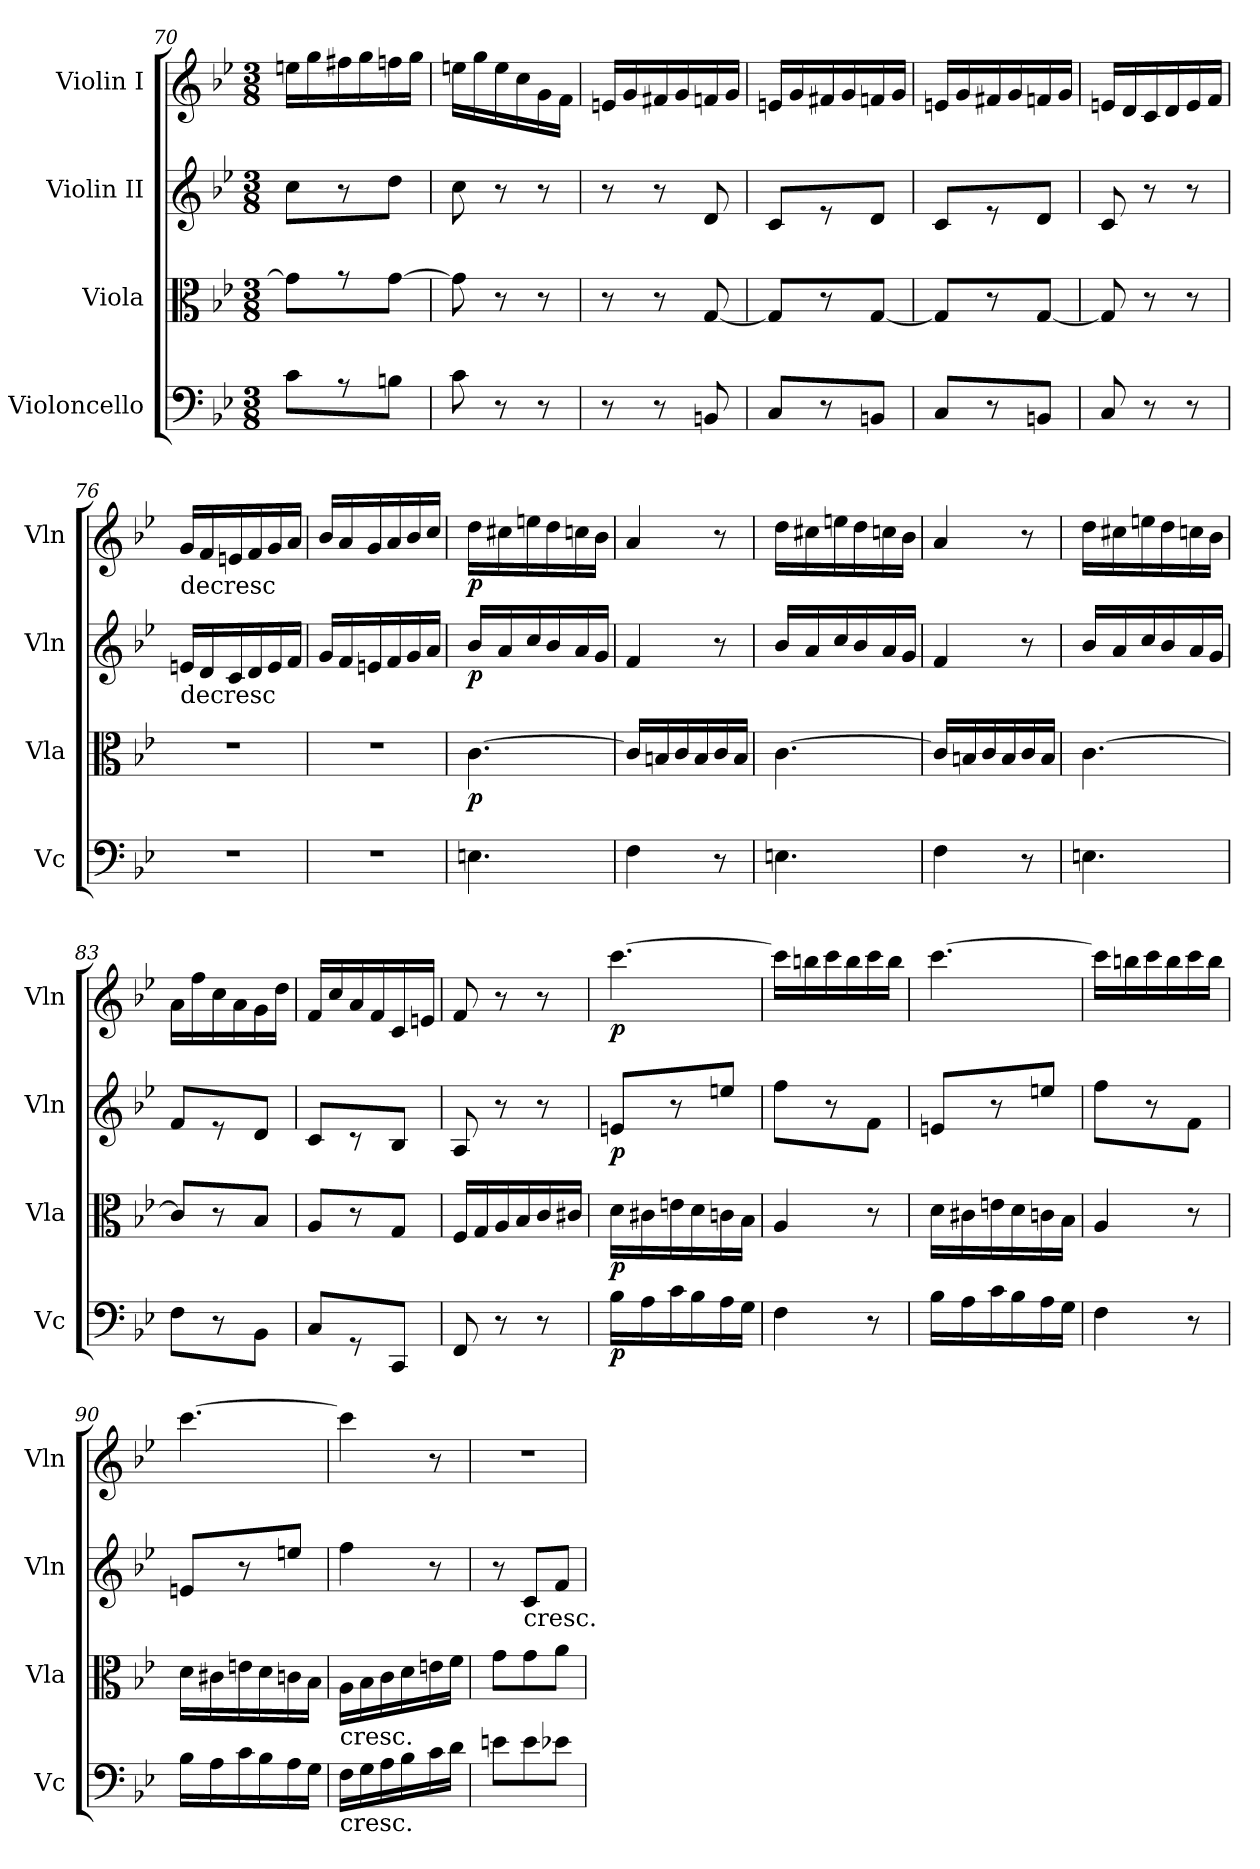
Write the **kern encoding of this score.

**kern	**dynam	**kern	**dynam	**kern	**dynam	**kern	**dynam
*part4	*part4	*part3	*part3	*part2	*part2	*part1	*part1
*staff4	*staff4	*staff3	*staff3	*staff2	*staff2	*staff1	*staff1
*I"Violoncello	*	*I"Viola	*	*I"Violin II	*	*I"Violin I	*
*I'Vc	*	*I'Vla	*	*I'Vln	*	*I'Vln	*
*clefF4	*	*clefC3	*	*clefG2	*	*clefG2	*
*k[b-e-]	*	*k[b-e-]	*	*k[b-e-]	*	*k[b-e-]	*
*M3/8	*	*M3/8	*	*M3/8	*	*M3/8	*
=70	=70	=70	=70	=70	=70	=70	=70
8c\L	.	8g\L]	.	8cc\L	.	16een\LL	.
.	.	.	.	.	.	16gg\	.
8r	.	8r	.	8r	.	16ff#X\	.
.	.	.	.	.	.	16gg\	.
8Bn\J	.	[8g\J	.	8dd\J	.	16ffn\	.
.	.	.	.	.	.	16gg\JJ	.
=71	=71	=71	=71	=71	=71	=71	=71
8c\	.	8g\]	.	8cc\	.	16een\LL	.
.	.	.	.	.	.	16gg\	.
8r	.	8r	.	8r	.	16ee\	.
.	.	.	.	.	.	16cc\	.
8r	.	8r	.	8r	.	16g\	.
.	.	.	.	.	.	16f\JJ	.
=72	=72	=72	=72	=72	=72	=72	=72
8r	.	8r	.	8r	.	16en/LL	.
.	.	.	.	.	.	16g/	.
8r	.	8r	.	8r	.	16f#X/	.
.	.	.	.	.	.	16g/	.
8BBn/	.	[8G/	.	8d/	.	16fn/	.
.	.	.	.	.	.	16g/JJ	.
=73	=73	=73	=73	=73	=73	=73	=73
8C/L	.	8G/L]	.	8c/L	.	16en/LL	.
.	.	.	.	.	.	16g/	.
8r	.	8r	.	8r	.	16f#X/	.
.	.	.	.	.	.	16g/	.
8BBn/J	.	[8G/J	.	8d/J	.	16fn/	.
.	.	.	.	.	.	16g/JJ	.
=74	=74	=74	=74	=74	=74	=74	=74
8C/L	.	8G/L]	.	8c/L	.	16en/LL	.
.	.	.	.	.	.	16g/	.
8r	.	8r	.	8r	.	16f#X/	.
.	.	.	.	.	.	16g/	.
8BBn/J	.	[8G/J	.	8d/J	.	16fn/	.
.	.	.	.	.	.	16g/JJ	.
=75	=75	=75	=75	=75	=75	=75	=75
8C/	.	8G/]	.	8c/	.	16en/LL	.
.	.	.	.	.	.	16d/	.
8r	.	8r	.	8r	.	16c/	.
.	.	.	.	.	.	16d/	.
8r	.	8r	.	8r	.	16e/	.
.	.	.	.	.	.	16f/JJ	.
=76	=76	=76	=76	=76	=76	=76	=76
!	!	!	!	!	!	!LO:TX:b:t=decresc	!
!	!	!	!	!LO:TX:b:t=decresc	!	!	!
4.r	.	4.r	.	16en/LL	.	16g/LL	.
.	.	.	.	16d/	.	16f/	.
.	.	.	.	16c/	.	16en/	.
.	.	.	.	16d/	.	16f/	.
.	.	.	.	16e/	.	16g/	.
.	.	.	.	16f/JJ	.	16a/JJ	.
=77	=77	=77	=77	=77	=77	=77	=77
4.r	.	4.r	.	16g/LL	.	16b-/LL	.
.	.	.	.	16f/	.	16a/	.
.	.	.	.	16en/	.	16g/	.
.	.	.	.	16f/	.	16a/	.
.	.	.	.	16g/	.	16b-/	.
.	.	.	.	16a/JJ	.	16cc/JJ	.
=78	=78	=78	=78	=78	=78	=78	=78
!	!	!	!LO:DY:b	!	!LO:DY:b	!	!LO:DY:b
4.En\	.	[4.c\	p	16b-/LL	p	16dd\LL	p
.	.	.	.	16a/	.	16cc#X\	.
.	.	.	.	16cc/	.	16een\	.
.	.	.	.	16b-/	.	16dd\	.
.	.	.	.	16a/	.	16ccn\	.
.	.	.	.	16g/JJ	.	16b-\JJ	.
=79	=79	=79	=79	=79	=79	=79	=79
4F\	.	16c/LL]	.	4f/	.	4a/	.
.	.	16Bn/	.	.	.	.	.
.	.	16c/	.	.	.	.	.
.	.	16B/	.	.	.	.	.
8r	.	16c/	.	8r	.	8r	.
.	.	16B/JJ	.	.	.	.	.
=80	=80	=80	=80	=80	=80	=80	=80
4.En\	.	[4.c\	.	16b-/LL	.	16dd\LL	.
.	.	.	.	16a/	.	16cc#X\	.
.	.	.	.	16cc/	.	16een\	.
.	.	.	.	16b-/	.	16dd\	.
.	.	.	.	16a/	.	16ccn\	.
.	.	.	.	16g/JJ	.	16b-\JJ	.
=81	=81	=81	=81	=81	=81	=81	=81
4F\	.	16c/LL]	.	4f/	.	4a/	.
.	.	16Bn/	.	.	.	.	.
.	.	16c/	.	.	.	.	.
.	.	16B/	.	.	.	.	.
8r	.	16c/	.	8r	.	8r	.
.	.	16B/JJ	.	.	.	.	.
=82	=82	=82	=82	=82	=82	=82	=82
4.En\	.	[4.c\	.	16b-/LL	.	16dd\LL	.
.	.	.	.	16a/	.	16cc#X\	.
.	.	.	.	16cc/	.	16een\	.
.	.	.	.	16b-/	.	16dd\	.
.	.	.	.	16a/	.	16ccn\	.
.	.	.	.	16g/JJ	.	16b-\JJ	.
=83	=83	=83	=83	=83	=83	=83	=83
8F\L	.	8c/L]	.	8f/L	.	16a\LL	.
.	.	.	.	.	.	16ff\	.
8r	.	8r	.	8r	.	16cc\	.
.	.	.	.	.	.	16a\	.
8BB-\J	.	8B-/J	.	8d/J	.	16g\	.
.	.	.	.	.	.	16dd\JJ	.
=84	=84	=84	=84	=84	=84	=84	=84
8C/L	.	8A/L	.	8c/L	.	16f/LL	.
.	.	.	.	.	.	16cc/	.
8r	.	8r	.	8r	.	16a/	.
.	.	.	.	.	.	16f/	.
8CC/J	.	8G/J	.	8B-/J	.	16c/	.
.	.	.	.	.	.	16en/JJ	.
=85	=85	=85	=85	=85	=85	=85	=85
8FF/	.	16F/LL	.	8A/	.	8f/	.
.	.	16G/	.	.	.	.	.
8r	.	16A/	.	8r	.	8r	.
.	.	16B-/	.	.	.	.	.
8r	.	16c/	.	8r	.	8r	.
.	.	16c#X/JJ	.	.	.	.	.
=86	=86	=86	=86	=86	=86	=86	=86
!	!LO:DY:b	!	!LO:DY:b	!	!LO:DY:b	!	!LO:DY:b
16B-\LL	p	16d\LL	p	8en/L	p	[4.ccc\	p
16A\	.	16c#X\	.	.	.	.	.
16c\	.	16en\	.	8r	.	.	.
16B-\	.	16d\	.	.	.	.	.
16A\	.	16cn\	.	8een/J	.	.	.
16G\JJ	.	16B-\JJ	.	.	.	.	.
=87	=87	=87	=87	=87	=87	=87	=87
4F\	.	4A/	.	8ff\L	.	16ccc\LL]	.
.	.	.	.	.	.	16bbn\	.
.	.	.	.	8r	.	16ccc\	.
.	.	.	.	.	.	16bb\	.
8r	.	8r	.	8f\J	.	16ccc\	.
.	.	.	.	.	.	16bb\JJ	.
=88	=88	=88	=88	=88	=88	=88	=88
16B-\LL	.	16d\LL	.	8en/L	.	[4.ccc\	.
16A\	.	16c#X\	.	.	.	.	.
16c\	.	16en\	.	8r	.	.	.
16B-\	.	16d\	.	.	.	.	.
16A\	.	16cn\	.	8een/J	.	.	.
16G\JJ	.	16B-\JJ	.	.	.	.	.
=89	=89	=89	=89	=89	=89	=89	=89
4F\	.	4A/	.	8ff\L	.	16ccc\LL]	.
.	.	.	.	.	.	16bbn\	.
.	.	.	.	8r	.	16ccc\	.
.	.	.	.	.	.	16bb\	.
8r	.	8r	.	8f\J	.	16ccc\	.
.	.	.	.	.	.	16bb\JJ	.
=90	=90	=90	=90	=90	=90	=90	=90
16B-\LL	.	16d\LL	.	8en/L	.	[4.ccc\	.
16A\	.	16c#X\	.	.	.	.	.
16c\	.	16en\	.	8r	.	.	.
16B-\	.	16d\	.	.	.	.	.
16A\	.	16cn\	.	8een/J	.	.	.
16G\JJ	.	16B-\JJ	.	.	.	.	.
=91	=91	=91	=91	=91	=91	=91	=91
!	!	!LO:TX:b:t=cresc.	!	!	!	!	!
!LO:TX:b:t=cresc.	!	!	!	!	!	!	!
16F\LL	.	16A\LL	.	4ff\	.	4ccc\]	.
16G\	.	16B-\	.	.	.	.	.
16A\	.	16c\	.	.	.	.	.
16B-\	.	16d\	.	.	.	.	.
16c\	.	16en\	.	8r	.	8r	.
16d\JJ	.	16f\JJ	.	.	.	.	.
=92	=92	=92	=92	=92	=92	=92	=92
8en\L	.	8g\L	.	8r	.	4.r	.
!	!	!	!	!LO:TX:b:t=cresc.	!	!	!
8e\	.	8g\	.	8c/L	.	.	.
8e-X\J	.	8a\J	.	8f/J	.	.	.
=	=	=	=	=	=	=	=
*-	*-	*-	*-	*-	*-	*-	*-
